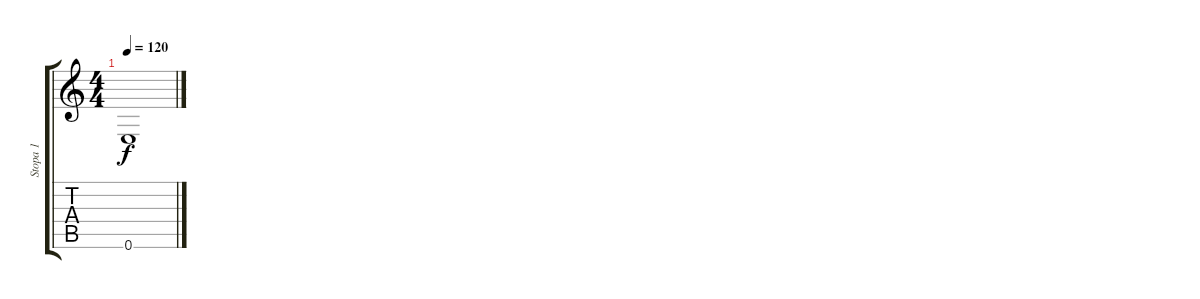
\track ("Stopa 1" "Stopa 1") {instrument distortionguitar}
\staff {score tabs}
\tuning (E4 B3 G3 D3 A2 E2) {hide}
\ts (4 4)
\tempo 120
\clef g2
\ks c
0.6{t}.1{dy f}
